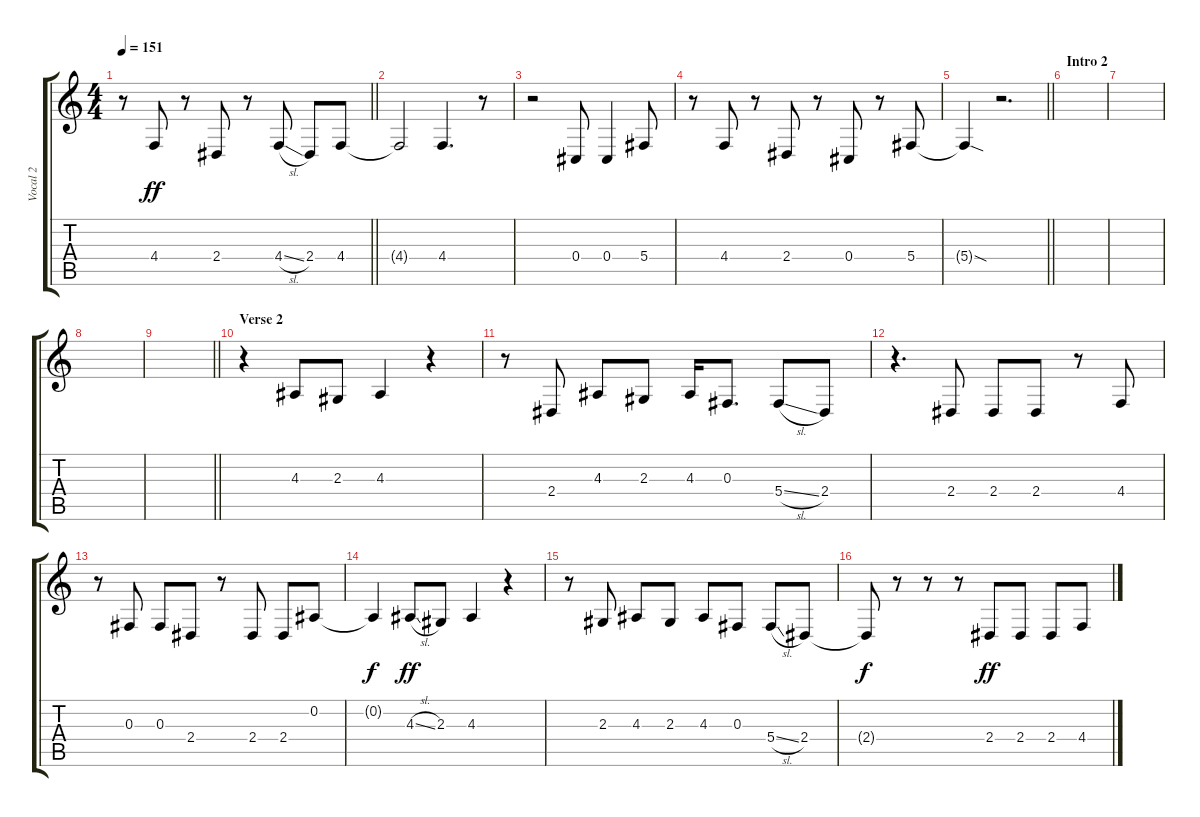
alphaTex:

\track ("Vocal 2" "Vocal 2") {instrument tenorsax}
\staff {score tabs}
\tuning (Eb4 Bb3 Gb3 Db3 Ab2 Eb2) {hide}
\ts (4 4)
\tempo 151
\clef g2
\barLineRight lightlight
\ks c
r.8{dy ff} 4.4.8 r.8 2.4.8 r.8 4.4{sl}.8 2.4.8 4.4.8 |
4.4{t}.2 4.4.4{d} r.8 |
r.2 0.4.8 0.4.4 5.4.8 |
r.8 4.4.8 r.8 2.4.8 r.8 0.4.8 r.8 5.4.8 |
\barLineRight lightlight
5.4{sod t}.4 r.2{d} |
\section ("" "Intro 2")
|
|
|
\barLineRight lightlight
|
\section ("" "Verse 2")
r.4 4.3.8 2.3.8 4.3.4 r.4 |
r.8 2.4.8 4.3.8 2.3.8 4.3.16 0.3.8{d} 5.4{sl}.8 2.4.8 |
r.4{d} 2.4.8 2.4.8 2.4.8 r.8 4.4.8 |
r.8 0.3.8 0.3.8 2.4.8 r.8 2.4.8 2.4.8 0.2.8 |
0.2{t}.4{dy f} 4.3{sl}.8{dy ff} 2.3.8 4.3.4 r.4 |
r.8 2.3.8 4.3.8 2.3.8 4.3.8 0.3.8 5.4{sl}.8 2.4.8 |
2.4{t}.8{dy f} r.8 r.8 r.8 2.4.8{dy ff} 2.4.8 2.4.8 4.4.8
